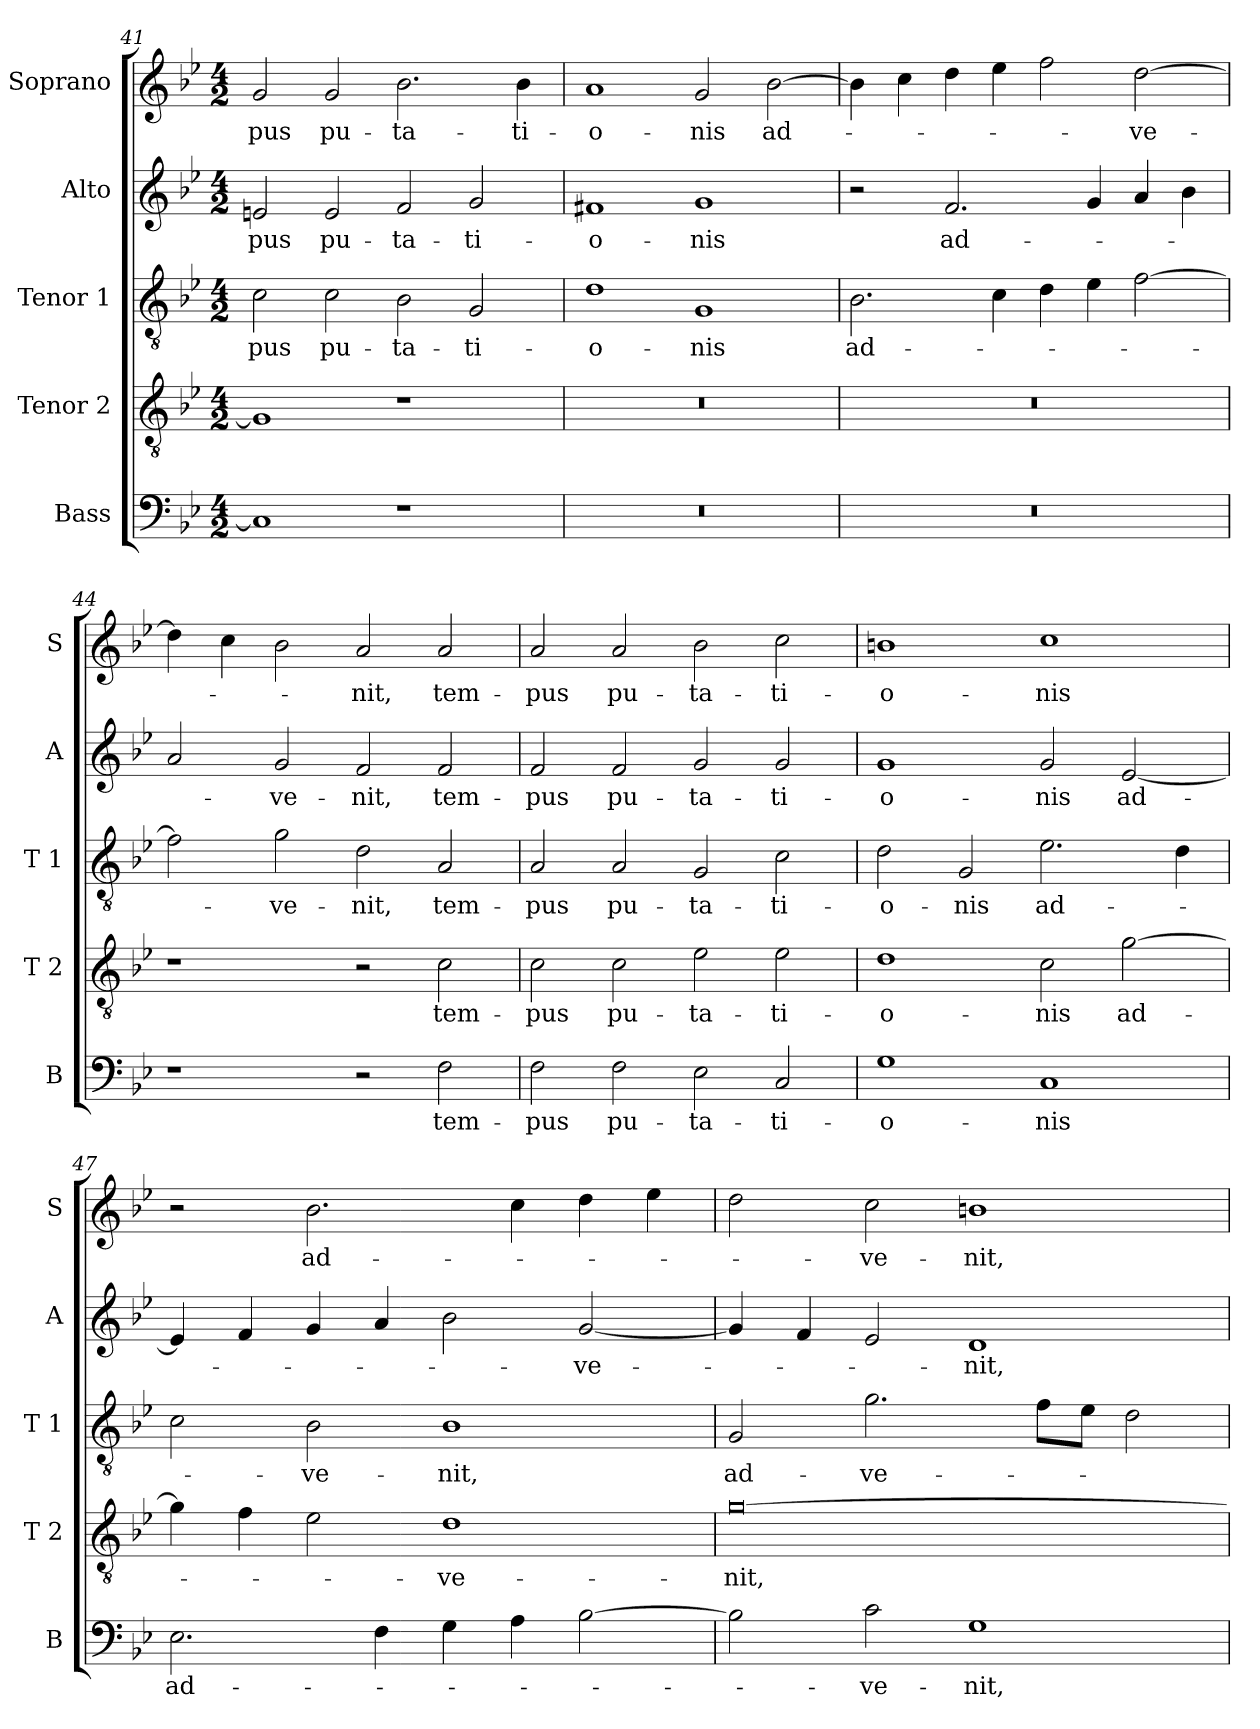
**kern	**text	**kern	**text	**kern	**text	**kern	**text	**kern	**text
*part5	*part5	*part4	*part4	*part3	*part3	*part2	*part2	*part1	*part1
*staff5	*staff5	*staff4	*staff4	*staff3	*staff3	*staff2	*staff2	*staff1	*staff1
*I"Bass	*	*I"Tenor 2	*	*I"Tenor 1	*	*I"Alto	*	*I"Soprano	*
*I'B	*	*I'T 2	*	*I'T 1	*	*I'A	*	*I'S	*
*clefF4	*	*clefGv2	*	*clefGv2	*	*clefG2	*	*clefG2	*
*k[b-e-]	*	*k[b-e-]	*	*k[b-e-]	*	*k[b-e-]	*	*k[b-e-]	*
*B-:	*	*B-:	*	*B-:	*	*B-:	*	*B-:	*
*M4/2	*	*M4/2	*	*M4/2	*	*M4/2	*	*M4/2	*
=41	=41	=41	=41	=41	=41	=41	=41	=41	=41
!	!	!	!	!	!LO:LY:b	!	!LO:LY:b	!	!LO:LY:b
1C]	.	1G]	.	2c\	-pus	2en/	-pus	2g/	-pus
!	!	!	!	!	!LO:LY:b	!	!LO:LY:b	!	!LO:LY:b
.	.	.	.	2c\	pu-	2e/	pu-	2g/	pu-
!	!	!	!	!	!LO:LY:b	!	!LO:LY:b	!	!LO:LY:b
1r	.	1r	.	2B-\	-ta-	2f/	-ta-	2.b-\	-ta-
!	!	!	!	!	!LO:LY:b	!	!LO:LY:b	!	!
.	.	.	.	2G/	-ti-	2g/	-ti-	.	.
!	!	!	!	!	!	!	!	!	!LO:LY:b
.	.	.	.	.	.	.	.	4b-\	-ti-
=42	=42	=42	=42	=42	=42	=42	=42	=42	=42
!	!	!	!	!	!LO:LY:b	!	!LO:LY:b	!	!LO:LY:b
0r	.	0r	.	1d	-o-	1f#X	-o-	1a	-o-
!	!	!	!	!	!LO:LY:b	!	!LO:LY:b	!	!LO:LY:b
.	.	.	.	1G	-nis	1g	-nis	2g/	-nis
!	!	!	!	!	!	!	!	!	!LO:LY:b
.	.	.	.	.	.	.	.	[2b-\	ad-
!!LO:LB:g=z
=43	=43	=43	=43	=43	=43	=43	=43	=43	=43
!	!	!	!	!	!LO:LY:b	!	!	!	!
0r	.	0r	.	2.B-\	ad-	2r	.	4b-\]	.
.	.	.	.	.	.	.	.	4cc\	.
!	!	!	!	!	!	!	!LO:LY:b	!	!
.	.	.	.	.	.	2.f/	ad-	4dd\	.
.	.	.	.	4c\	.	.	.	4ee-\	.
.	.	.	.	4d\	.	.	.	2ff\	.
.	.	.	.	4e-\	.	4g/	.	.	.
!	!	!	!	!	!	!	!	!	!LO:LY:b
.	.	.	.	[2f\	.	4a/	.	[2dd\	-ve-
.	.	.	.	.	.	4b-\	.	.	.
=44	=44	=44	=44	=44	=44	=44	=44	=44	=44
1r	.	1r	.	2f\]	.	2a/	.	4dd\]	.
.	.	.	.	.	.	.	.	4cc\	.
!	!	!	!	!	!LO:LY:b	!	!LO:LY:b	!	!
.	.	.	.	2g\	-ve-	2g/	-ve-	2b-\	.
!	!	!	!	!	!LO:LY:b	!	!LO:LY:b	!	!LO:LY:b
2r	.	2r	.	2d\	-nit,	2f/	-nit,	2a/	-nit,
!	!LO:LY:b	!	!LO:LY:b	!	!LO:LY:b	!	!LO:LY:b	!	!LO:LY:b
2F\	tem-	2c\	tem-	2A/	tem-	2f/	tem-	2a/	tem-
=45	=45	=45	=45	=45	=45	=45	=45	=45	=45
!	!LO:LY:b	!	!LO:LY:b	!	!LO:LY:b	!	!LO:LY:b	!	!LO:LY:b
2F\	-pus	2c\	-pus	2A/	-pus	2f/	-pus	2a/	-pus
!	!LO:LY:b	!	!LO:LY:b	!	!LO:LY:b	!	!LO:LY:b	!	!LO:LY:b
2F\	pu-	2c\	pu-	2A/	pu-	2f/	pu-	2a/	pu-
!	!LO:LY:b	!	!LO:LY:b	!	!LO:LY:b	!	!LO:LY:b	!	!LO:LY:b
2E-\	-ta-	2e-\	-ta-	2G/	-ta-	2g/	-ta-	2b-\	-ta-
!	!LO:LY:b	!	!LO:LY:b	!	!LO:LY:b	!	!LO:LY:b	!	!LO:LY:b
2C/	-ti-	2e-\	-ti-	2c\	-ti-	2g/	-ti-	2cc\	-ti-
=46	=46	=46	=46	=46	=46	=46	=46	=46	=46
!	!LO:LY:b	!	!LO:LY:b	!	!LO:LY:b	!	!LO:LY:b	!	!LO:LY:b
1G	-o-	1d	-o-	2d\	-o-	1g	-o-	1bn	-o-
!	!	!	!	!	!LO:LY:b	!	!	!	!
.	.	.	.	2G/	-nis	.	.	.	.
!	!LO:LY:b	!	!LO:LY:b	!	!LO:LY:b	!	!LO:LY:b	!	!LO:LY:b
1C	-nis	2c\	-nis	2.e-\	ad-	2g/	-nis	1cc	-nis
!	!	!	!LO:LY:b	!	!	!	!LO:LY:b	!	!
.	.	[2g\	ad-	.	.	[2e-/	ad-	.	.
.	.	.	.	4d\	.	.	.	.	.
=47	=47	=47	=47	=47	=47	=47	=47	=47	=47
!	!LO:LY:b	!	!	!	!	!	!	!	!
2.E-\	ad-	4g\]	.	2c\	.	4e-/]	.	2r	.
.	.	4f\	.	.	.	4f/	.	.	.
!	!	!	!	!	!LO:LY:b	!	!	!	!LO:LY:b
.	.	2e-\	.	2B-\	-ve-	4g/	.	2.b-\	ad-
4F\	.	.	.	.	.	4a/	.	.	.
!	!	!	!LO:LY:b	!	!LO:LY:b	!	!	!	!
4G\	.	1d	-ve-	1B-	-nit,	2b-\	.	.	.
4A\	.	.	.	.	.	.	.	4cc\	.
!	!	!	!	!	!	!	!LO:LY:b	!	!
[2B-\	.	.	.	.	.	[2g/	-ve-	4dd\	.
.	.	.	.	.	.	.	.	4ee-\	.
=48	=48	=48	=48	=48	=48	=48	=48	=48	=48
!	!	!	!LO:LY:b	!	!LO:LY:b	!	!	!	!
2B-\]	.	[0g	-nit,	2G/	ad-	4g/]	.	2dd\	.
.	.	.	.	.	.	4f/	.	.	.
!	!LO:LY:b	!	!	!	!LO:LY:b	!	!	!	!LO:LY:b
2c\	-ve-	.	.	2.g\	-ve-	2e-/	.	2cc\	-ve-
!	!LO:LY:b	!	!	!	!	!	!LO:LY:b	!	!LO:LY:b
1G	-nit,	.	.	.	.	1d	-nit,	1bn	-nit,
.	.	.	.	8f\L	.	.	.	.	.
.	.	.	.	8e-\J	.	.	.	.	.
.	.	.	.	2d\	.	.	.	.	.
=	=	=	=	=	=	=	=	=	=
*-	*-	*-	*-	*-	*-	*-	*-	*-	*-
